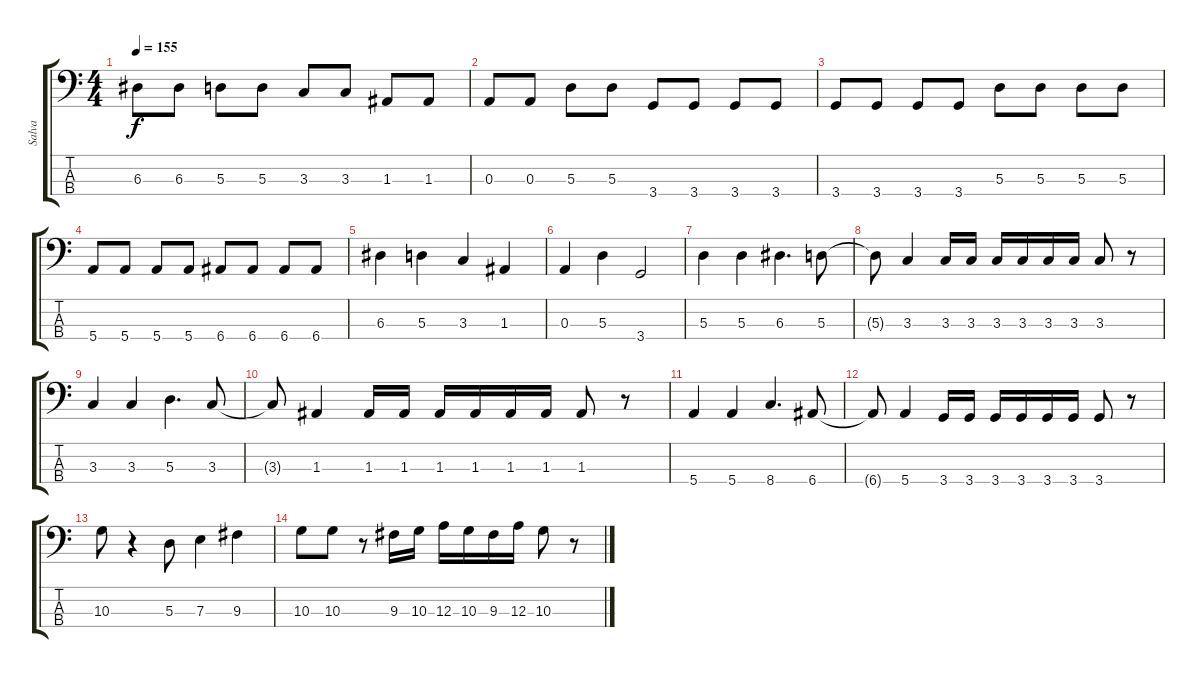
\track ("Salva" "Salva") {instrument electricbassfinger}
\staff {score tabs}
\tuning (G2 D2 A1 E1) {hide}
\ts (4 4)
\tempo 155
\clef f4
\ks c
6.3.8{dy f} 6.3.8 5.3.8 5.3.8 3.3.8 3.3.8 1.3.8 1.3.8 |
0.3.8 0.3.8 5.3.8 5.3.8 3.4.8 3.4.8 3.4.8 3.4.8 |
3.4.8 3.4.8 3.4.8 3.4.8 5.3.8 5.3.8 5.3.8 5.3.8 |
5.4.8 5.4.8 5.4.8 5.4.8 6.4.8 6.4.8 6.4.8 6.4.8 |
6.3.4 5.3.4 3.3.4 1.3.4 |
0.3.4 5.3.4 3.4.2 |
5.3.4 5.3.4 6.3.4{d} 5.3.8 |
5.3{t}.8 3.3.4 3.3.16 3.3.16 3.3.16 3.3.16 3.3.16 3.3.16 3.3.8 r.8 |
3.3.4 3.3.4 5.3.4{d} 3.3.8 |
3.3{t}.8 1.3.4 1.3.16 1.3.16 1.3.16 1.3.16 1.3.16 1.3.16 1.3.8 r.8 |
5.4.4 5.4.4 8.4.4{d} 6.4.8 |
6.4{t}.8 5.4.4 3.4.16 3.4.16 3.4.16 3.4.16 3.4.16 3.4.16 3.4.8 r.8 |
10.3.8 r.4 5.3.8 7.3.4 9.3.4 |
10.3.8 10.3.8 r.8 9.3.16 10.3.16 12.3.16 10.3.16 9.3.16 12.3.16 10.3.8 r.8
